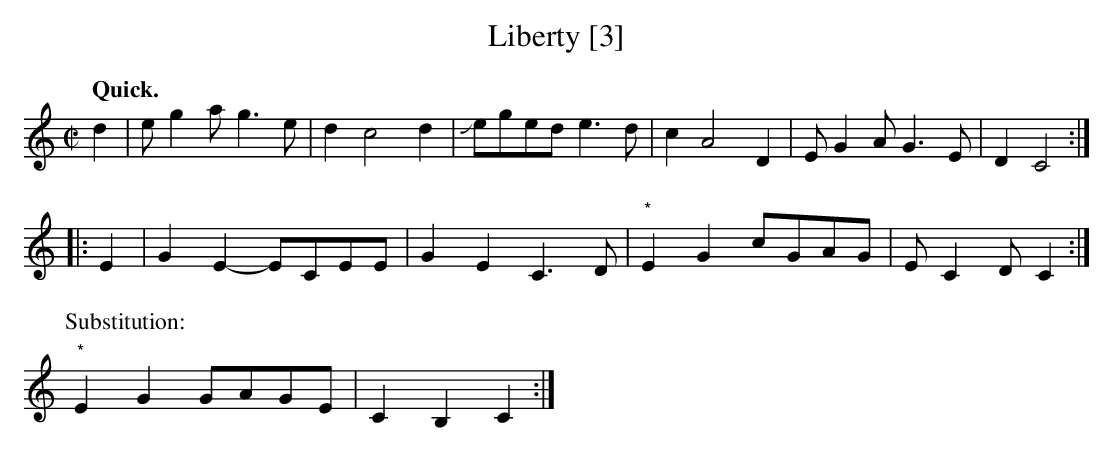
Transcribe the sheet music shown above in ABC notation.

X:1
T:Liberty [3]
M:C|
L:1/8
Q:"Quick."
K:C
d2-|eg2a g3e|d2c4d2|+slide+eged e3d|c2A4D2-|EG2A G3E|D2C4:|
|:E2|G2E2-ECEE|G2E2C3D-|"*"E2G2 cGAG|EC2D C2:|
P:Substitution:
"*"E2G2 GAGE|C2B,2 C2:|
